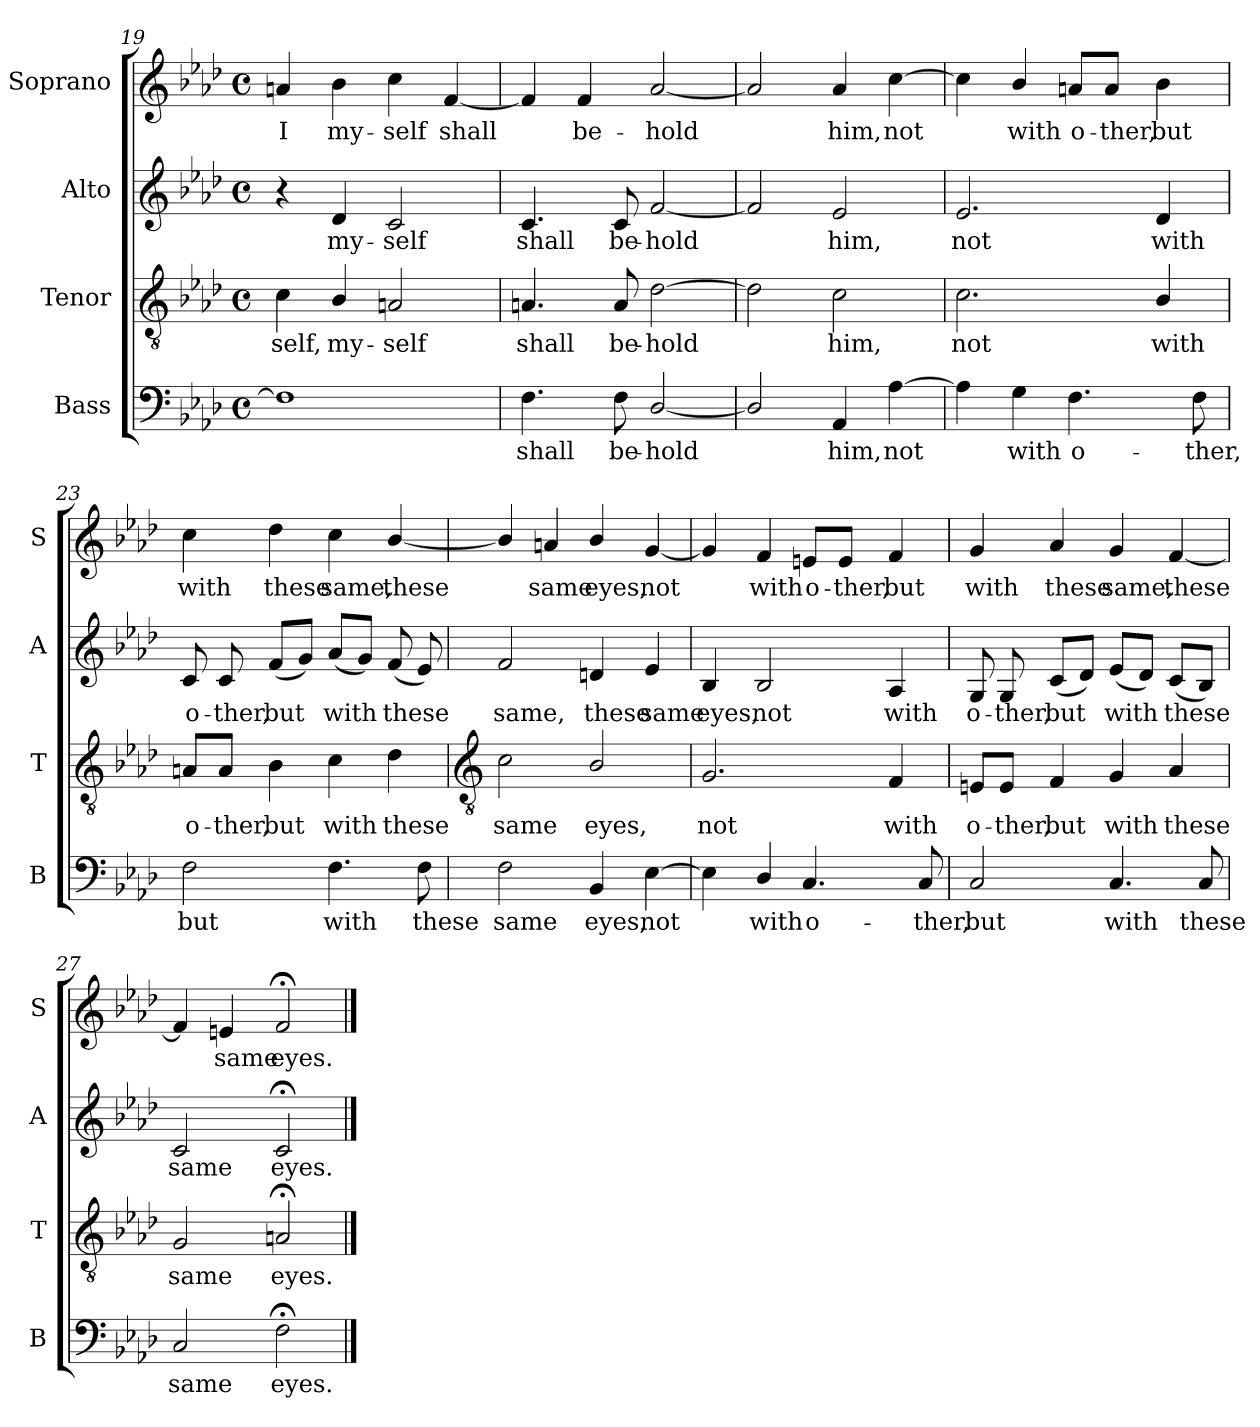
**kern	**text	**kern	**text	**kern	**text	**kern	**text
*part4	*part4	*part3	*part3	*part2	*part2	*part1	*part1
*staff4	*staff4	*staff3	*staff3	*staff2	*staff2	*staff1	*staff1
*I"Bass	*	*I"Tenor	*	*I"Alto	*	*I"Soprano	*
*I'B	*	*I'T	*	*I'A	*	*I'S	*
!!LO:LB:g=z
*clefF4	*	*clefGv2	*	*clefG2	*	*clefG2	*
*k[b-e-a-d-]	*	*k[b-e-a-d-]	*	*k[b-e-a-d-]	*	*k[b-e-a-d-]	*
*A-:	*	*A-:	*	*A-:	*	*A-:	*
*M4/4	*	*M4/4	*	*M4/4	*	*M4/4	*
*met(c)	*	*met(c)	*	*met(c)	*	*met(c)	*
=19	=19	=19	=19	=19	=19	=19	=19
!	!	!	!LO:LY:b	!	!	!	!LO:LY:b
1F]	.	4c\	-self,	4r	.	4an/	I
!	!	!	!LO:LY:b	!	!LO:LY:b	!	!LO:LY:b
.	.	4B-/	my-	4d-/	my-	4b-\	my-
!	!	!	!LO:LY:b	!	!LO:LY:b	!	!LO:LY:b
.	.	2An/	-self	2c/	-self	4cc\	-self
!	!	!	!	!	!	!	!LO:LY:b
.	.	.	.	.	.	[4f/	shall
=20	=20	=20	=20	=20	=20	=20	=20
!	!LO:LY:b	!	!LO:LY:b	!	!LO:LY:b	!	!
4.F\	shall	4.An/	shall	4.c/	shall	4f/]	.
!	!	!	!	!	!	!	!LO:LY:b
.	.	.	.	.	.	4f/	be-
!	!LO:LY:b	!	!LO:LY:b	!	!LO:LY:b	!	!
8F\	be-	8A/	be-	8c/	be-	.	.
!	!LO:LY:b	!	!LO:LY:b	!	!LO:LY:b	!	!LO:LY:b
[2D-/	-hold	[2d-\	-hold	[2f/	-hold	[2a-/	-hold
=21	=21	=21	=21	=21	=21	=21	=21
2D-/]	.	2d-\]	.	2f/]	.	2a-/]	.
!	!LO:LY:b	!	!LO:LY:b	!	!LO:LY:b	!	!LO:LY:b
4AA-/	him,	2c\	him,	2e-/	him,	4a-/	him,
!	!LO:LY:b	!	!	!	!	!	!LO:LY:b
[4A-\	not	.	.	.	.	[4cc\	not
=22	=22	=22	=22	=22	=22	=22	=22
!	!	!	!LO:LY:b	!	!LO:LY:b	!	!
4A-\]	.	2.c\	not	2.e-/	not	4cc\]	.
!	!LO:LY:b	!	!	!	!	!	!LO:LY:b
4G\	with	.	.	.	.	4b-/	with
!	!LO:LY:b	!	!	!	!	!	!LO:LY:b
4.F\	o-	.	.	.	.	8an/L	o-
!	!	!	!	!	!	!	!LO:LY:b
.	.	.	.	.	.	8a/J	-ther,
!	!	!	!LO:LY:b	!	!LO:LY:b	!	!LO:LY:b
.	.	4B-/	with	4d-/	with	4b-\	but
!	!LO:LY:b	!	!	!	!	!	!
8F\	-ther,	.	.	.	.	.	.
!!LO:LB:g=z
=23	=23	=23	=23	=23	=23	=23	=23
!	!LO:LY:b	!	!LO:LY:b	!	!LO:LY:b	!	!LO:LY:b
2F\	but	8An/L	o-	8c/	o-	4cc\	with
!	!	!	!LO:LY:b	!	!LO:LY:b	!	!
.	.	8A/J	-ther,	8c/	-ther,	.	.
!	!	!	!LO:LY:b	!	!LO:LY:b	!	!LO:LY:b
.	.	4B-\	but	(<8f/L	but	4dd-\	these
.	.	.	.	8g/J)	.	.	.
!	!LO:LY:b	!	!LO:LY:b	!	!LO:LY:b	!	!LO:LY:b
4.F\	with	4c\	with	(<8a-/L	with	4cc\	same,
.	.	.	.	8g/J)	.	.	.
!	!	!	!LO:LY:b	!	!LO:LY:b	!	!LO:LY:b
.	.	4d-\	these	(<8f/	these	[4b-/	these
!	!LO:LY:b	!	!	!	!	!	!
8F\	these	.	.	8e-/)	.	.	.
!!LO:PB:g=z
=24	=24	=24	=24	=24	=24	=24	=24
*	*	*clefGv2	*	*	*	*	*
!	!LO:LY:b	!	!LO:LY:b	!	!LO:LY:b	!	!
2F\	same	2c\	same	2f/	same,	4b-/]	.
!	!	!	!	!	!	!	!LO:LY:b
.	.	.	.	.	.	4an/	same
!	!LO:LY:b	!	!LO:LY:b	!	!LO:LY:b	!	!LO:LY:b
4BB-/	eyes,	2B-/	eyes,	4dn/	these	4b-/	eyes,
!	!LO:LY:b	!	!	!	!LO:LY:b	!	!LO:LY:b
[4E-\	not	.	.	4e-/	same	[4g/	not
=25	=25	=25	=25	=25	=25	=25	=25
!	!	!	!LO:LY:b	!	!LO:LY:b	!	!
4E-\]	.	2.G/	not	4B-/	eyes,	4g/]	.
!	!LO:LY:b	!	!	!	!LO:LY:b	!	!LO:LY:b
4D-/	with	.	.	2B-/	not	4f/	with
!	!LO:LY:b	!	!	!	!	!	!LO:LY:b
4.C/	o-	.	.	.	.	8en/L	o-
!	!	!	!	!	!	!	!LO:LY:b
.	.	.	.	.	.	8e/J	-ther,
!	!	!	!LO:LY:b	!	!LO:LY:b	!	!LO:LY:b
.	.	4F/	with	4A-/	with	4f/	but
!	!LO:LY:b	!	!	!	!	!	!
8C/	-ther,	.	.	.	.	.	.
=26	=26	=26	=26	=26	=26	=26	=26
*	*	*	*	*	*	*MM94	*
!	!LO:LY:b	!	!LO:LY:b	!	!LO:LY:b	!	!LO:LY:b
2C/	but	8En/L	o-	8G/	o-	4g/	with
!	!	!	!LO:LY:b	!	!LO:LY:b	!	!
.	.	8E/J	-ther,	8G/	-ther,	.	.
*	*	*	*	*	*	*MM92	*
!	!	!	!LO:LY:b	!	!LO:LY:b	!	!LO:LY:b
.	.	4F/	but	(<8c/L	but	4a-/	these
.	.	.	.	8d-/J)	.	.	.
*	*	*	*	*	*	*MM89	*
!	!LO:LY:b	!	!LO:LY:b	!	!LO:LY:b	!	!LO:LY:b
4.C/	with	4G/	with	(<8e-/L	with	4g/	same,
.	.	.	.	8d-/J)	.	.	.
*	*	*	*	*	*	*MM87	*
!	!	!	!LO:LY:b	!	!LO:LY:b	!	!LO:LY:b
.	.	4A-/	these	(<8c/L	these	[4f/	these
!	!LO:LY:b	!	!	!	!	!	!
8C/	these	.	.	8B-/J)	.	.	.
=27	=27	=27	=27	=27	=27	=27	=27
*	*	*	*	*	*	*MM85	*
!	!LO:LY:b	!	!LO:LY:b	!	!LO:LY:b	!	!
2C/	same	2G/	same	2c/	same	4f/]	.
*	*	*	*	*	*	*MM83	*
!	!	!	!	!	!	!	!LO:LY:b
.	.	.	.	.	.	4en/	same
*	*	*	*	*	*	*MM50	*
!	!LO:LY:b	!	!LO:LY:b	!	!LO:LY:b	!	!LO:LY:b
2F;<\	eyes.	2An;</	eyes.	2c;</	eyes.	2f;</	eyes.
==	==	==	==	==	==	==	==
*-	*-	*-	*-	*-	*-	*-	*-
